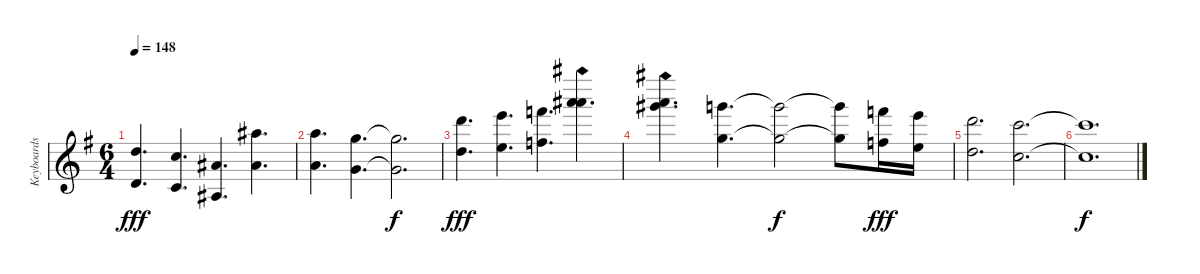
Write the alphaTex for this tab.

\track ("Keyboards 2 [Strings]" "Keyboards ") {instrument stringensemble1}
\staff {score}
\tuning (D4 A3 F3 C3 G2 D2) {hide}
\ts (6 4)
\tempo 148
\clef g2
\ks g
(21.3 14.4).4{d dy fff} (19.3 12.4).4{d} (17.3 10.4).4{d} (20.1 17.3).4{d} |
(19.1 16.3).4{d} (17.1 14.3).4{d} (17.1{t} 14.3{t}).2{d dy f} |
(24.1 21.3).4{d dy fff} (26.1 23.3).4{d} (27.1 24.3).4{d} (20.1{ah 12} 29.3).4{d ot 8vb} |
(18.1{ah 12} 28.3).4{d ot 8vb} (29.1 26.3).4{d} (29.1{t} 26.3{t}).2{dy f} (29.1{t} 26.3{t}).8 (27.1 24.3).16{dy fff} (26.1 23.3).16 |
(24.1 21.3).2{d} (22.1 19.3).2{d} |
(22.1{t} 19.3{t}).1{d dy f}
